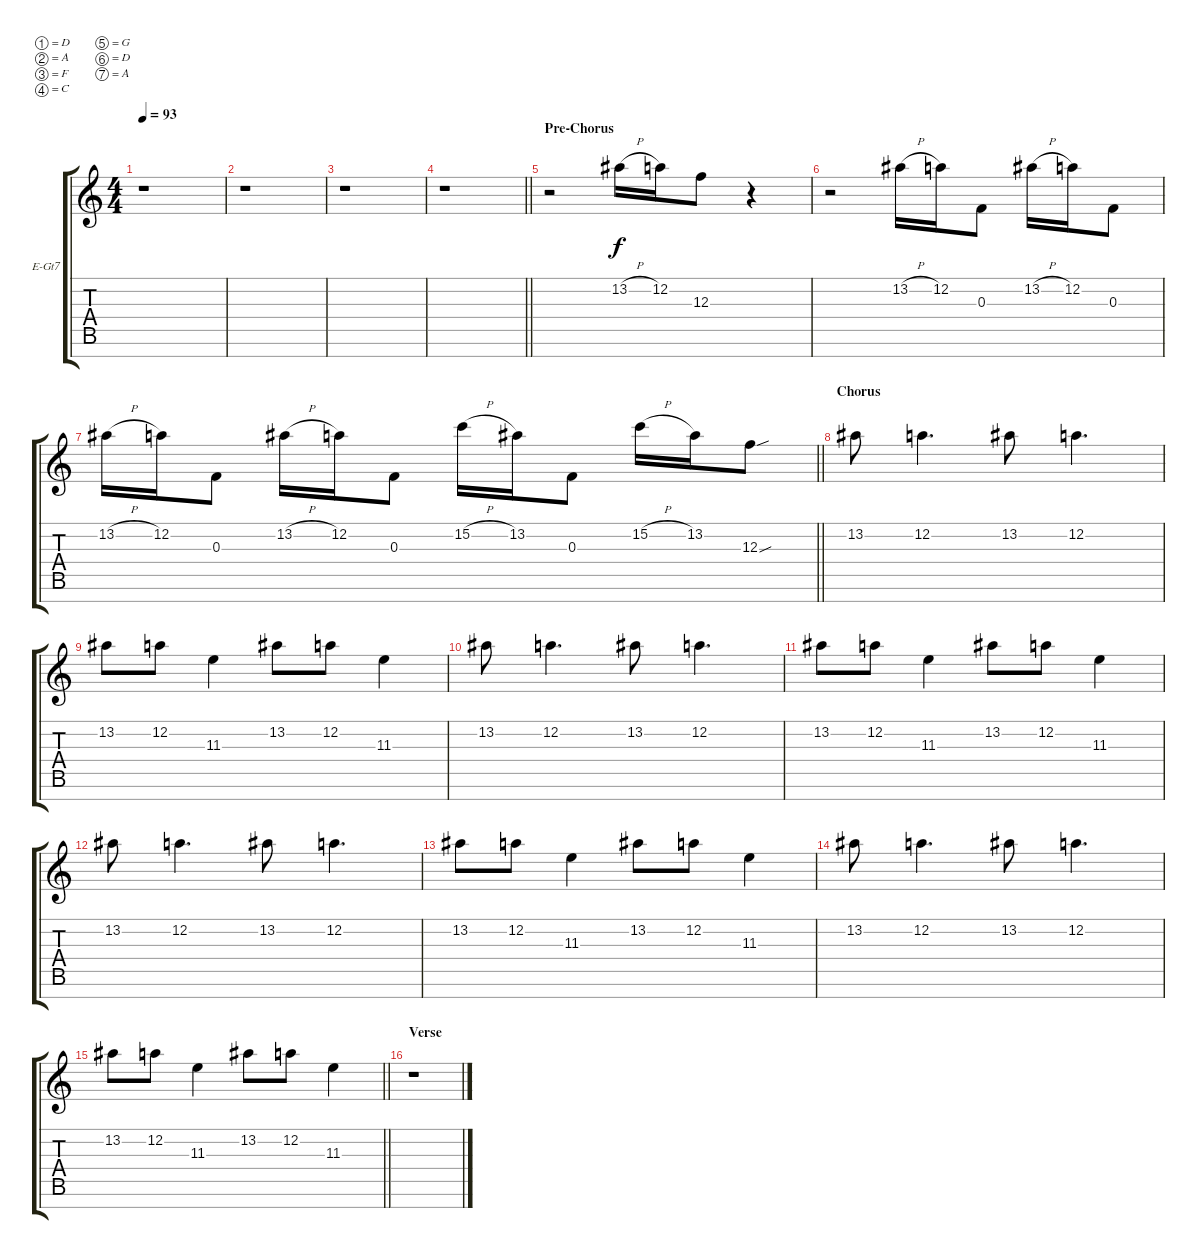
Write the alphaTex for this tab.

\bracketExtendMode groupsimilarinstruments
\firstSystemTrackNameOrientation horizontal
\otherSystemsTrackNameOrientation horizontal
\track ("Electric Guitar 3" "E-Gt7") {instrument overdrivenguitar}
\staff {score tabs}
\tuning (D4 A3 F3 C3 G2 D2 A1)
\ts (4 4)
\tempo 93
\clef g2
\ks c
r.1{dy f} |
r.1 |
r.1 |
\barLineRight lightlight
r.1 |
\section ("" "Pre-Chorus")
r.2 13.2{h}.16 12.2.16 12.3.8 r.4 |
r.2 13.2{h}.16 12.2.16 0.3.8 13.2{h}.16 12.2.16 0.3.8 |
\barLineRight lightlight
13.2{h}.16 12.2.16 0.3.8 13.2{h}.16 12.2.16 0.3.8 15.2{h}.16 13.2.16 0.3.8 15.2{h}.16 13.2.16 12.3{sou}.8 |
\section ("" "Chorus")
13.2.8 12.2.4{d} 13.2.8 12.2.4{d} |
13.2.8 12.2.8 11.3.4 13.2.8 12.2.8 11.3.4 |
13.2.8 12.2.4{d} 13.2.8 12.2.4{d} |
13.2.8 12.2.8 11.3.4 13.2.8 12.2.8 11.3.4 |
13.2.8 12.2.4{d} 13.2.8 12.2.4{d} |
13.2.8 12.2.8 11.3.4 13.2.8 12.2.8 11.3.4 |
13.2.8 12.2.4{d} 13.2.8 12.2.4{d} |
\barLineRight lightlight
13.2.8 12.2.8 11.3.4 13.2.8 12.2.8 11.3.4 |
\section ("" "Verse")
r.1
